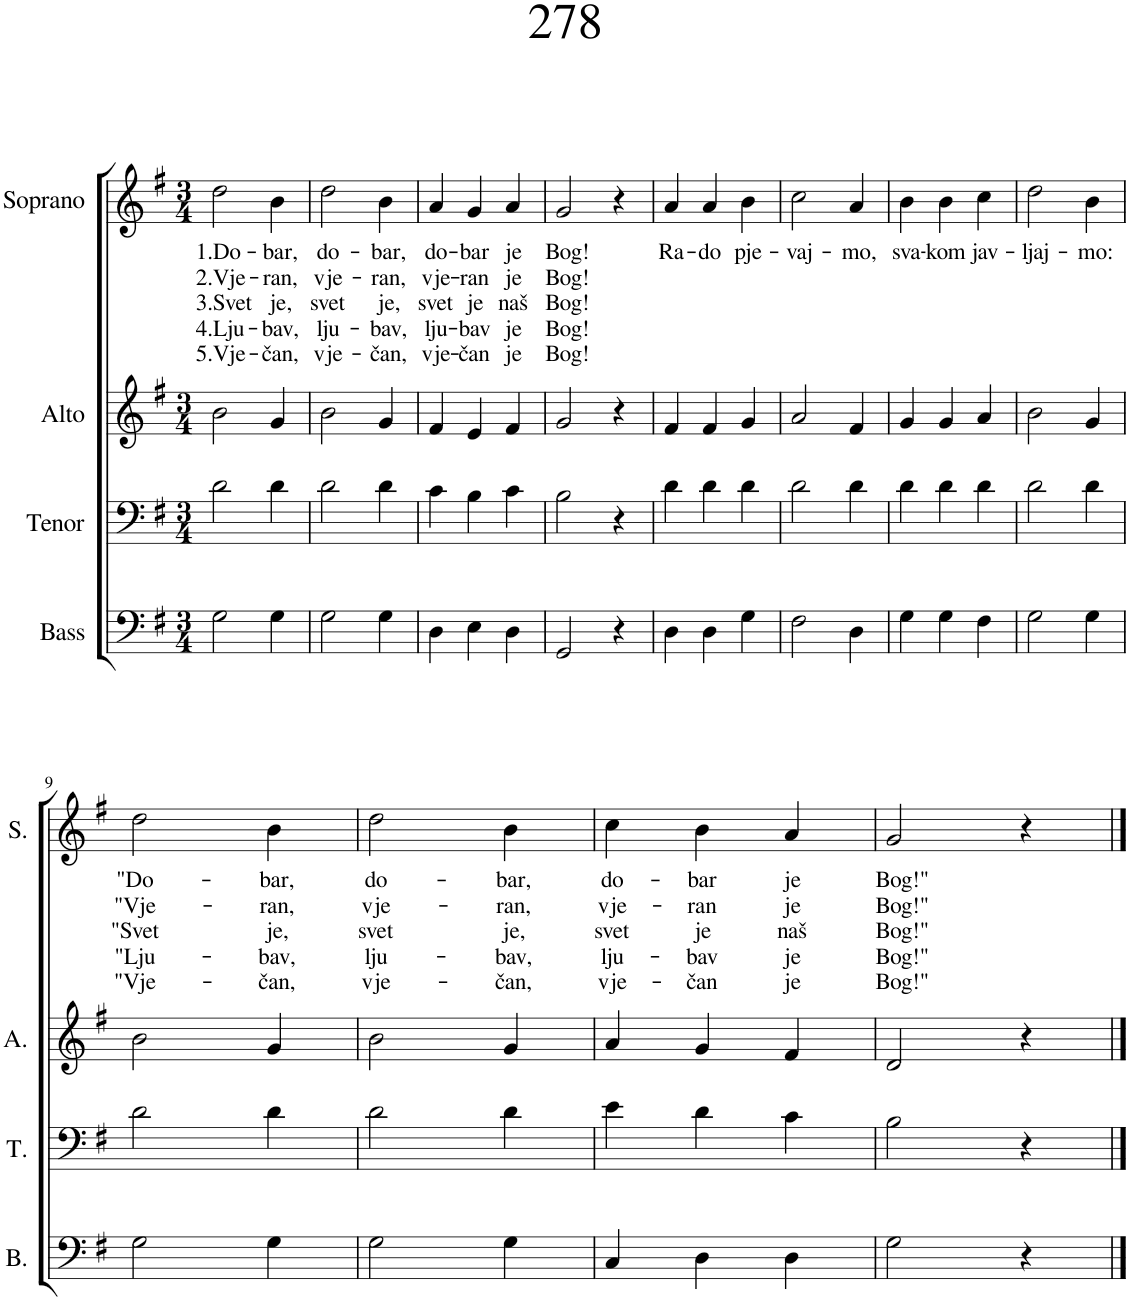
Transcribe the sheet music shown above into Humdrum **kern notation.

**kern	**kern	**kern	**kern	**text	**text	**text	**text	**text
*part4	*part3	*part2	*part1	*part1	*part1	*part1	*part1	*part1
*staff4	*staff3	*staff2	*staff1	*staff1	*staff1	*staff1	*staff1	*staff1
*I"Bass	*I"Tenor	*I"Alto	*I"Soprano	*	*	*	*	*
*I'B.	*I'T.	*I'A.	*I'S.	*	*	*	*	*
*clefF4	*clefF4	*clefG2	*clefG2	*	*	*	*	*
*k[f#]	*k[f#]	*k[f#]	*k[f#]	*	*	*	*	*
*M3/4	*M3/4	*M3/4	*M3/4	*	*	*	*	*
=1	=1	=1	=1	=1	=1	=1	=1	=1
!	!	!	!	!LO:LY:b	!LO:LY:b	!LO:LY:b	!LO:LY:b	!LO:LY:b
2G\	2d\	2b\	2dd\	1.Do-	2.Vje-	3.Svet	4.Lju-	5.Vje-
!	!	!	!	!LO:LY:b	!LO:LY:b	!LO:LY:b	!LO:LY:b	!LO:LY:b
4G\	4d\	4g/	4b\	-bar,	-ran,	je,	-bav,	-čan,
=2	=2	=2	=2	=2	=2	=2	=2	=2
!	!	!	!	!LO:LY:b	!LO:LY:b	!LO:LY:b	!LO:LY:b	!LO:LY:b
2G\	2d\	2b\	2dd\	do-	vje-	svet	lju-	vje-
!	!	!	!	!LO:LY:b	!LO:LY:b	!LO:LY:b	!LO:LY:b	!LO:LY:b
4G\	4d\	4g/	4b\	-bar,	-ran,	je,	-bav,	-čan,
=3	=3	=3	=3	=3	=3	=3	=3	=3
!	!	!	!	!LO:LY:b	!LO:LY:b	!LO:LY:b	!LO:LY:b	!LO:LY:b
4D\	4c\	4f#/	4a/	do-	vje-	svet	lju-	vje-
!	!	!	!	!LO:LY:b	!LO:LY:b	!LO:LY:b	!LO:LY:b	!LO:LY:b
4E\	4B\	4e/	4g/	-bar	-ran	je	-bav	-čan
!	!	!	!	!LO:LY:b	!LO:LY:b	!LO:LY:b	!LO:LY:b	!LO:LY:b
4D\	4c\	4f#/	4a/	je	je	naš	je	je
=4	=4	=4	=4	=4	=4	=4	=4	=4
!	!	!	!	!LO:LY:b	!LO:LY:b	!LO:LY:b	!LO:LY:b	!LO:LY:b
2GG/	2B\	2g/	2g/	Bog!	Bog!	Bog!	Bog!	Bog!
4r	4r	4r	4r	.	.	.	.	.
=5	=5	=5	=5	=5	=5	=5	=5	=5
!	!	!	!	!LO:LY:b	!	!	!	!
4D\	4d\	4f#/	4a/	Ra-	.	.	.	.
!	!	!	!	!LO:LY:b	!	!	!	!
4D\	4d\	4f#/	4a/	-do	.	.	.	.
!	!	!	!	!LO:LY:b	!	!	!	!
4G\	4d\	4g/	4b\	pje-	.	.	.	.
=6	=6	=6	=6	=6	=6	=6	=6	=6
!	!	!	!	!LO:LY:b	!	!	!	!
2F#\	2d\	2a/	2cc\	-vaj-	.	.	.	.
!	!	!	!	!LO:LY:b	!	!	!	!
4D\	4d\	4f#/	4a/	-mo,	.	.	.	.
=7	=7	=7	=7	=7	=7	=7	=7	=7
!	!	!	!	!LO:LY:b	!	!	!	!
4G\	4d\	4g/	4b\	sva-	.	.	.	.
!	!	!	!	!LO:LY:b	!	!	!	!
4G\	4d\	4g/	4b\	-kom	.	.	.	.
!	!	!	!	!LO:LY:b	!	!	!	!
4F#\	4d\	4a/	4cc\	jav-	.	.	.	.
=8	=8	=8	=8	=8	=8	=8	=8	=8
!	!	!	!	!LO:LY:b	!	!	!	!
2G\	2d\	2b\	2dd\	-ljaj-	.	.	.	.
!	!	!	!	!LO:LY:b	!	!	!	!
4G\	4d\	4g/	4b\	-mo:	.	.	.	.
!!LO:LB:g=z
=9	=9	=9	=9	=9	=9	=9	=9	=9
!	!	!	!	!LO:LY:b	!LO:LY:b	!LO:LY:b	!LO:LY:b	!LO:LY:b
2G\	2d\	2b\	2dd\	"Do-	"Vje-	"Svet	"Lju-	"Vje-
!	!	!	!	!LO:LY:b	!LO:LY:b	!LO:LY:b	!LO:LY:b	!LO:LY:b
4G\	4d\	4g/	4b\	-bar,	-ran,	je,	-bav,	-čan,
=10	=10	=10	=10	=10	=10	=10	=10	=10
!	!	!	!	!LO:LY:b	!LO:LY:b	!LO:LY:b	!LO:LY:b	!LO:LY:b
2G\	2d\	2b\	2dd\	do-	vje-	svet	lju-	vje-
!	!	!	!	!LO:LY:b	!LO:LY:b	!LO:LY:b	!LO:LY:b	!LO:LY:b
4G\	4d\	4g/	4b\	-bar,	-ran,	je,	-bav,	-čan,
=11	=11	=11	=11	=11	=11	=11	=11	=11
!	!	!	!	!LO:LY:b	!LO:LY:b	!LO:LY:b	!LO:LY:b	!LO:LY:b
4C/	4e\	4a/	4cc\	do-	vje-	svet	lju-	vje-
!	!	!	!	!LO:LY:b	!LO:LY:b	!LO:LY:b	!LO:LY:b	!LO:LY:b
4D\	4d\	4g/	4b\	-bar	-ran	je	-bav	-čan
!	!	!	!	!LO:LY:b	!LO:LY:b	!LO:LY:b	!LO:LY:b	!LO:LY:b
4D\	4c\	4f#/	4a/	je	je	naš	je	je
=12	=12	=12	=12	=12	=12	=12	=12	=12
!	!	!	!	!LO:LY:b	!LO:LY:b	!LO:LY:b	!LO:LY:b	!LO:LY:b
2G\	2B\	2d/	2g/	Bog!"	Bog!"	Bog!"	Bog!"	Bog!"
4r	4r	4r	4r	.	.	.	.	.
==	==	==	==	==	==	==	==	==
*-	*-	*-	*-	*-	*-	*-	*-	*-
